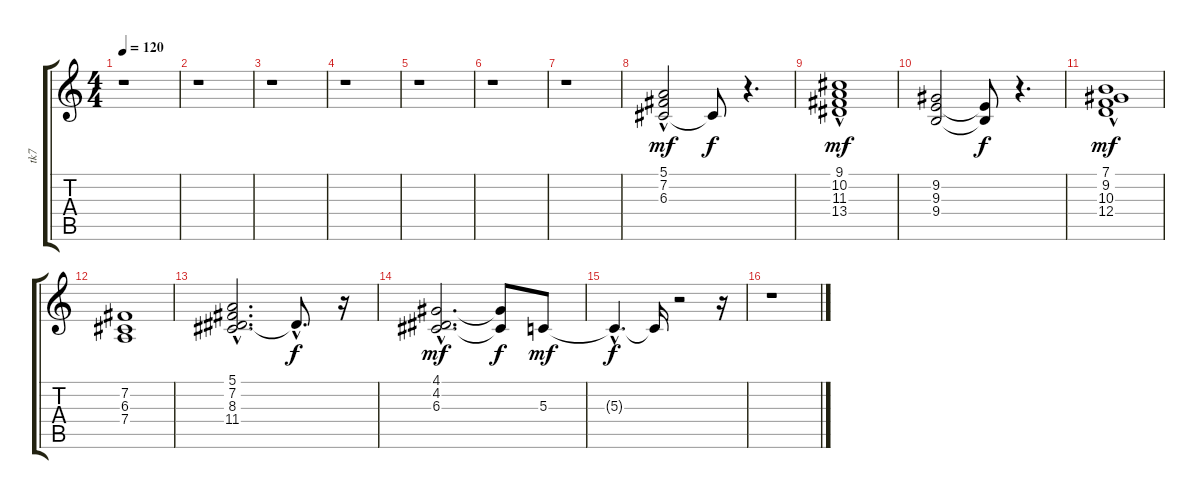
\track ("tk7" "tk7") {instrument synthstrings1}
\staff {score tabs}
\tuning (E4 B3 G3 D3 A2 E2) {hide}
\ts (4 4)
\tempo 120
\clef g2
\ks c
r.1{dy f} |
r.1 |
r.1 |
r.1 |
r.1 |
r.1 |
r.1 |
(5.1{hac} 7.2 6.3).2{dy mf} 6.3{t}.8{dy f} r.4{d} |
(9.1 10.2 11.3 13.4{hac}).1{dy mf} |
(9.2 9.3 9.4).2 (9.3{t} 9.4{t}).8{dy f} r.4{d} |
(7.1{hac} 9.2 10.3 12.4).1{dy mf} |
(7.2 6.3 7.4).1 |
(5.1 7.2 8.3{hac} 11.4).2{d} 8.3{hac t}.8{d dy f} r.16 |
(4.1{hac} 4.2{hac} 6.3{hac}).2{d dy mf} (4.1{t} 6.3{t}).8{dy f} 5.3.8{dy mf} |
5.3{hac t}.4{d dy f} 5.3{t}.16 r.2 r.16 |
r.1
